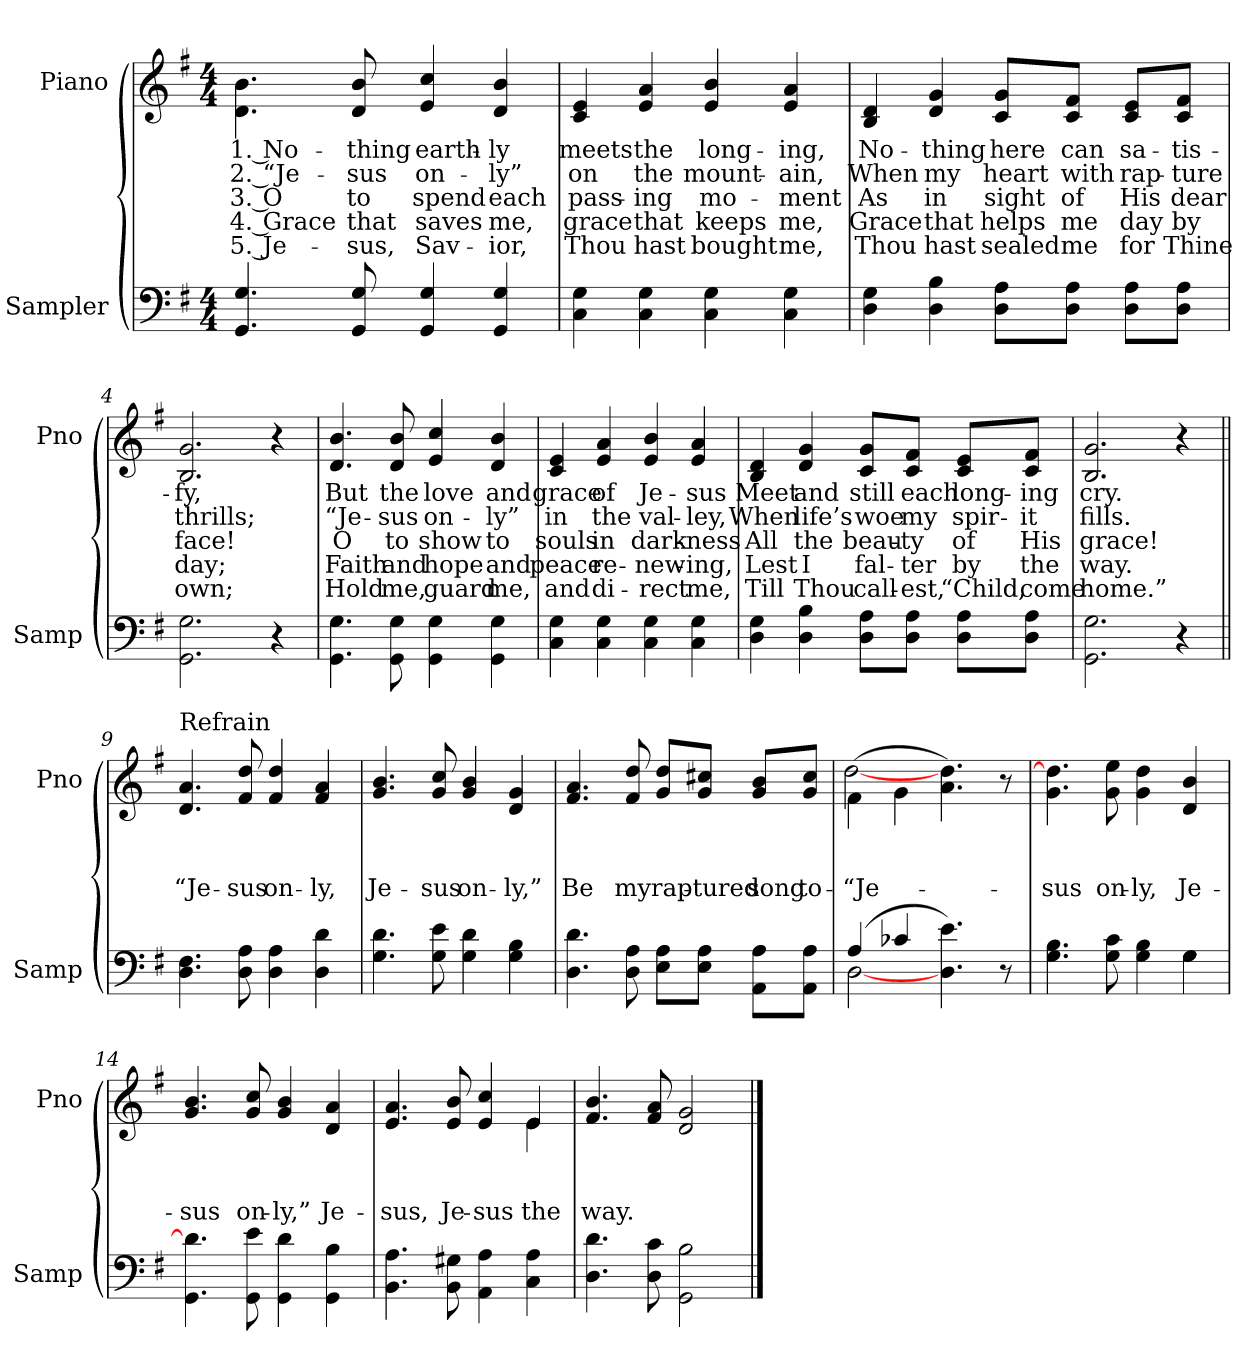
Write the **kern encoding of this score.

**kern	**kern	**text	**text	**text	**text	**text
*part2	*part1	*part1	*part1	*part1	*part1	*part1
*staff2	*staff1	*staff1	*staff1	*staff1	*staff1	*staff1
*I"Sampler	*I"Piano	*	*	*	*	*
*I'Samp	*I'Pno	*	*	*	*	*
*clefF4	*clefG2	*	*	*	*	*
*k[f#]	*k[f#]	*	*	*	*	*
*G:	*G:	*	*	*	*	*
*M4/4	*M4/4	*	*	*	*	*
=1	=1	=1	=1	=1	=1	=1
4.GG 4.G	4.d\ 4.b\	1. No-	2. “Je-	3. O	4. Grace	5. Je-
8GG 8G	8d 8b	-thing	-sus	to	that	-sus,
4GG 4G	4e 4cc	earth-	on-	spend	saves	Sav-
4GG 4G	4d 4b	-ly	-ly”	each	me,	-ior,
=2	=2	=2	=2	=2	=2	=2
4C 4G	4c 4e	meets	on	pass-	grace	Thou
4C 4G	4e 4a	the	the	-ing	that	hast
4C 4G	4e 4b	long-	mount-	mo-	keeps	bought
4C 4G	4e 4a	-ing,	-ain,	-ment	me,	me,
=3	=3	=3	=3	=3	=3	=3
4D 4G	4B 4d	No-	When	As	Grace	Thou
4D 4B	4d 4g	-thing	my	in	that	hast
8D\ 8A\L	8c/ 8g/L	here	heart	sight	helps	sealed
8D\ 8A\J	8c/ 8f#/J	can	with	of	me	me
8D\ 8A\L	8c/ 8e/L	sa-	rap-	His	day	for
8D\ 8A\J	8c/ 8f#/J	-tis-	-ture	dear	by	Thine
=4	=4	=4	=4	=4	=4	=4
2.GG\ 2.G\	2.B 2.g	-fy,	thrills;	face!	day;	own;
4r	4r	.	.	.	.	.
=5	=5	=5	=5	=5	=5	=5
4.GG\ 4.G\	4.d 4.b	But	“Je-	O	Faith	Hold
8GG\ 8G\	8d 8b	the	-sus	to	and	me,
4GG\ 4G\	4e 4cc	love	on-	show	hope	guard
4GG\ 4G\	4d 4b	and	-ly”	to	and	me,
=6	=6	=6	=6	=6	=6	=6
4C 4G	4c 4e	grace	in	souls	peace	and
4C 4G	4e 4a	of	the	in	re-	di-
4C 4G	4e 4b	Je-	val-	dark-	-new-	-rect
4C 4G	4e 4a	-sus	-ley,	-ness	-ing,	me,
=7	=7	=7	=7	=7	=7	=7
4D 4G	4B 4d	Meet	When	All	Lest	Till
4D 4B	4d 4g	and	life’s	the	I	Thou
8D\ 8A\L	8c/ 8g/L	still	woe	beau-	fal-	call-
8D\ 8A\J	8c/ 8f#/J	each	my	-ty	-ter	-est,
8D\ 8A\L	8c/ 8e/L	long-	spir-	of	by	“Child,
8D\ 8A\J	8c/ 8f#/J	-ing	-it	His	the	come
=8	=8	=8	=8	=8	=8	=8
2.GG\ 2.G\	2.B 2.g	cry.	fills.	grace!	way.	home.”
4r	4r	.	.	.	.	.
=9||	=9||	=9||	=9||	=9||	=9||	=9||
!	!LO:TX:t=Refrain	!	!	!	!	!
4.D 4.F#	4.d 4.a	.	.	“Je-	.	.
8D 8A	8f# 8dd	.	.	-sus	.	.
4D 4A	4f# 4dd	.	.	on-	.	.
4D 4d	4f# 4a	.	.	-ly,	.	.
=10	=10	=10	=10	=10	=10	=10
4.G 4.d	4.g 4.b	.	.	Je-	.	.
8G 8e	8g 8cc	.	.	-sus	.	.
4G 4d	4g 4b	.	.	on-	.	.
4G 4B	4d 4g	.	.	-ly,”	.	.
=11	=11	=11	=11	=11	=11	=11
4.D 4.d	4.f# 4.a	.	.	Be	.	.
8D 8A	8f# 8dd	.	.	my	.	.
8E\ 8A\L	8g/ 8dd/L	.	.	rap-	.	.
8E\ 8A\J	8g/ 8cc#X/J	.	.	-tured	.	.
8AA\ 8A\L	8g/ 8b/L	.	.	song	.	.
8AA\ 8A\J	8g/ 8cc#/J	.	.	to-	.	.
=12	=12	=12	=12	=12	=12	=12
*^	*^	*	*	*	*	*
(4A/	[2D	(4f#\	[2dd	.	.	“Je-	.	.
4c-X	.	4g\	.	.	.	.	.	.
4.D 4.e)	2ryy	4.a 4.dd)	2ryy	.	.	.	.	.
8r	.	8r	.	.	.	.	.	.
*	*	*v	*v	*	*	*	*	*
=13	=13	=13	=13	=13	=13	=13	=13
4.G 4.B	2.ryy	4.g 4.dd]	.	.	-sus	.	.
8G 8c	.	8g 8ee	.	.	on-	.	.
4G 4B	.	4g 4dd	.	.	-ly,	.	.
4G\	4G	4d 4b	.	.	Je-	.	.
*v	*v	*	*	*	*	*	*
=14	=14	=14	=14	=14	=14	=14
4.GG 4.d]	4.g 4.b	.	.	-sus	.	.
8GG 8e	8g 8cc	.	.	on-	.	.
4GG 4d	4g 4b	.	.	-ly,”	.	.
4GG 4B	4d 4a	.	.	Je-	.	.
=15	=15	=15	=15	=15	=15	=15
*	*^	*	*	*	*	*
4.BB 4.A	4.e 4.a	2.ryy	.	.	-sus,	.	.
8BB 8G#X	8e 8b	.	.	.	Je-	.	.
4AA 4A	4e 4cc	.	.	.	-sus	.	.
4C 4A	4e/	4e	.	.	the	.	.
*	*v	*v	*	*	*	*	*
=16	=16	=16	=16	=16	=16	=16
4.D 4.d	4.f# 4.b	.	.	way.	.	.
8D 8c	8f# 8a	.	.	.	.	.
2GG 2B	2d 2g	.	.	.	.	.
==	==	==	==	==	==	==
*-	*-	*-	*-	*-	*-	*-
